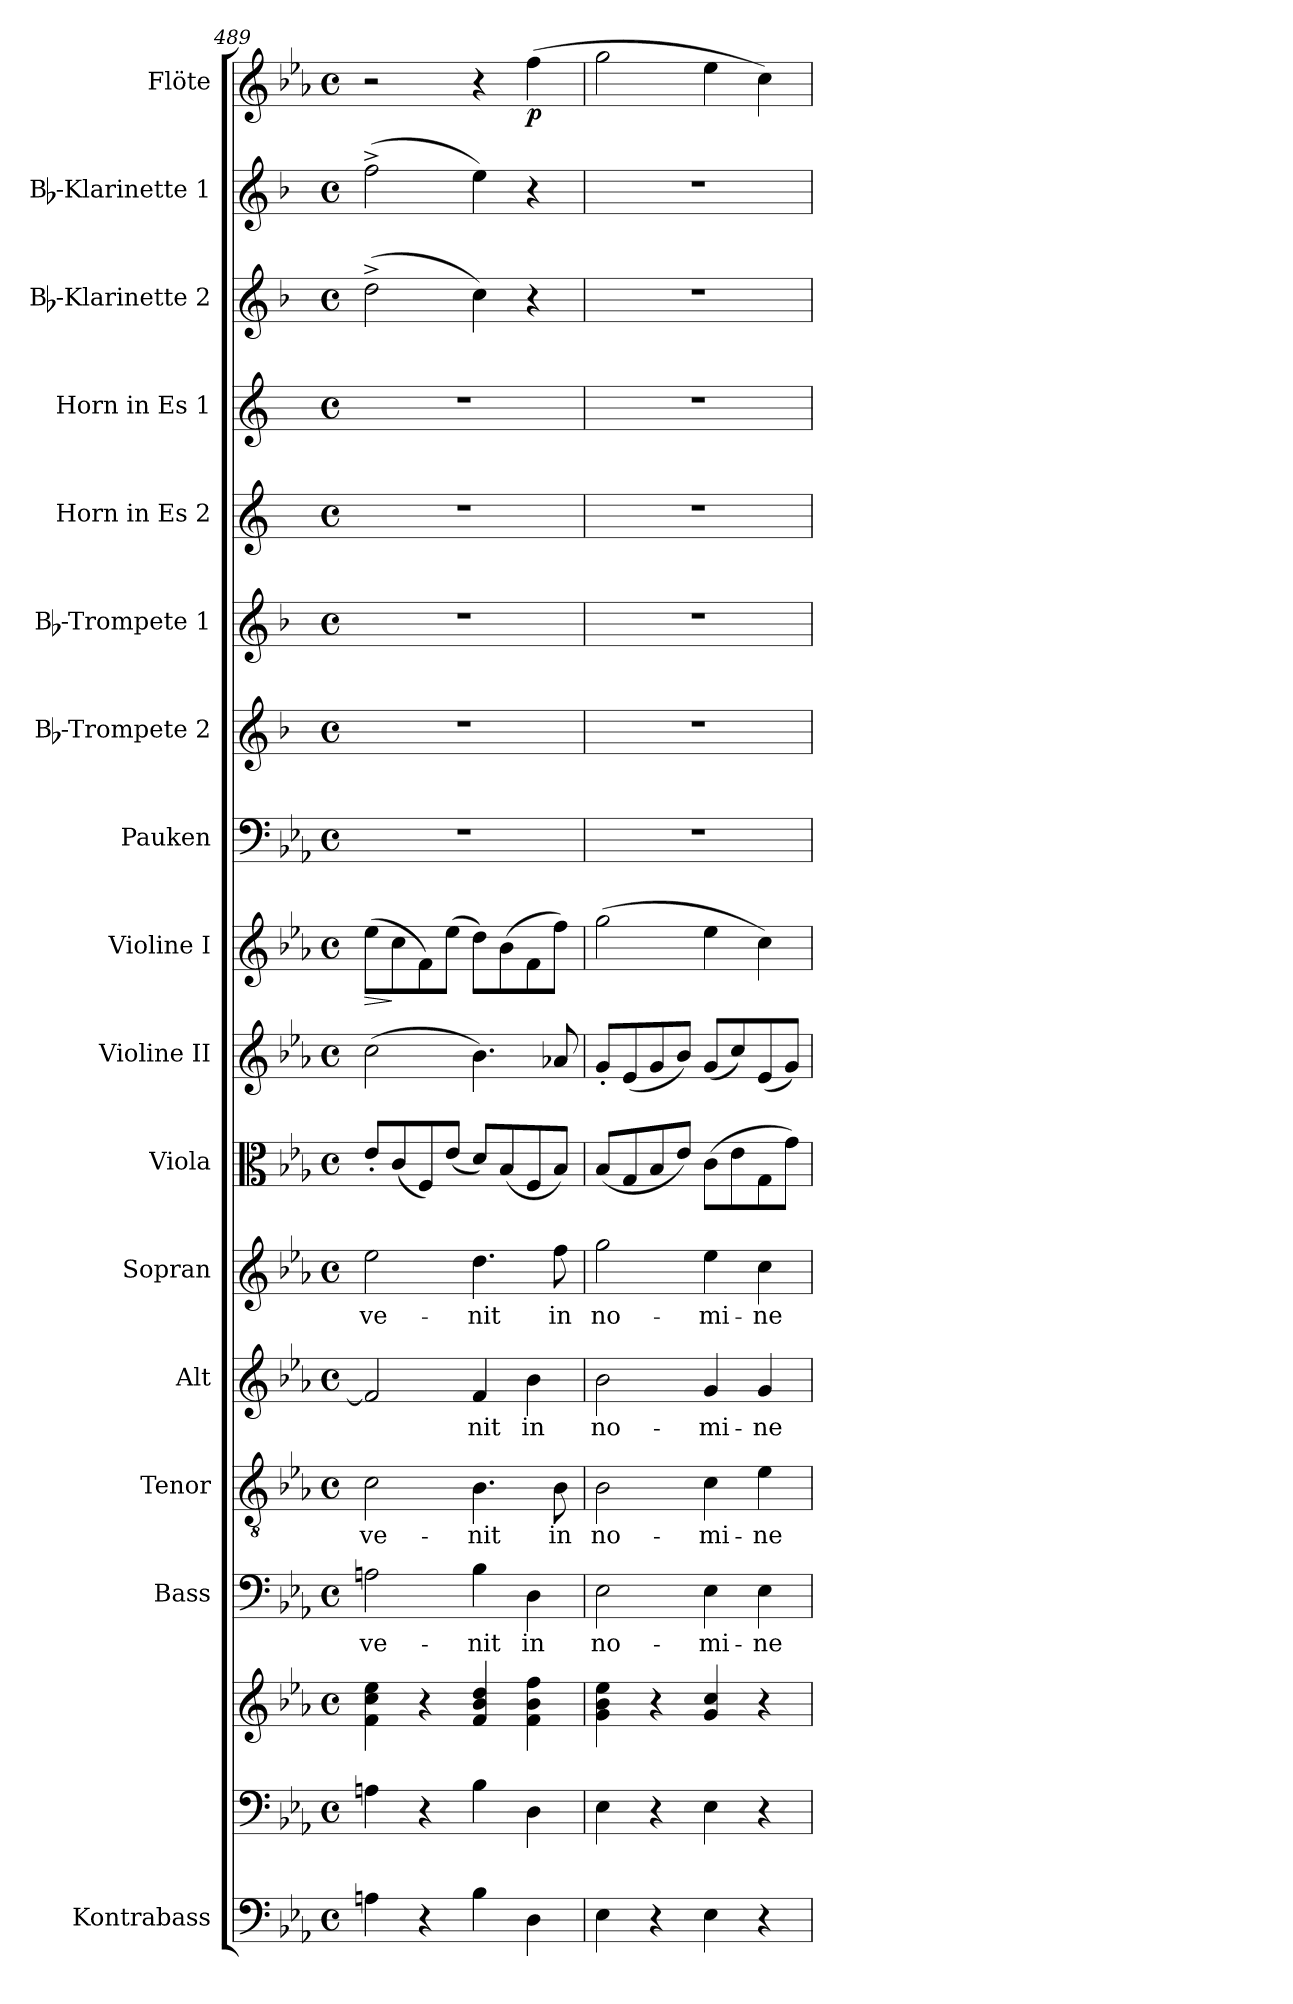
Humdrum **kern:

**kern	**kern	**kern	**kern	**text	**kern	**text	**kern	**text	**kern	**text	**kern	**kern	**kern	**dynam	**kern	**kern	**kern	**kern	**kern	**kern	**kern	**kern	**dynam
*part17	*part16	*part16	*part15	*part15	*part14	*part14	*part13	*part13	*part12	*part12	*part11	*part10	*part9	*part9	*part8	*part7	*part6	*part5	*part4	*part3	*part2	*part1	*part1
*staff18	*staff17	*staff16	*staff15	*staff15	*staff14	*staff14	*staff13	*staff13	*staff12	*staff12	*staff11	*staff10	*staff9	*staff9	*staff8	*staff7	*staff6	*staff5	*staff4	*staff3	*staff2	*staff1	*staff1
*I"Kontrabass	*	*	*I"Bass	*	*I"Tenor	*	*I"Alt	*	*I"Sopran	*	*I"Viola	*I"Violine II	*I"Violine I	*	*I"Pauken	*I"Bb-Trompete 2	*I"Bb-Trompete 1	*I"Horn in Es 2	*I"Horn in Es 1	*I"Bb-Klarinette 2	*I"Bb-Klarinette 1	*I"Flöte	*
*I'Kb.	*	*	*I'B.	*	*I'T.	*	*I'A.	*	*I'S.	*	*I'Vla.	*I'Vl. II	*I'Vl. I	*	*I'Pk.	*I'Bb Trp. 2	*I'Bb Trp. 1	*	*	*I'Bb Kl. 2	*I'Bb Kl. 1	*I'Fl.	*
*clefF4	*clefF4	*clefG2	*clefF4	*	*clefGv2	*	*clefG2	*	*clefG2	*	*clefC3	*clefG2	*clefG2	*	*clefF4	*clefG2	*clefG2	*clefG2	*clefG2	*clefG2	*clefG2	*clefG2	*
*ITrd7c12	*	*	*	*	*	*	*	*	*	*	*	*	*	*	*	*ITrd1c2	*ITrd1c2	*ITrd5c9	*ITrd5c9	*ITrd1c2	*ITrd1c2	*	*
*k[b-e-a-]	*k[b-e-a-]	*k[b-e-a-]	*k[b-e-a-]	*	*k[b-e-a-]	*	*k[b-e-a-]	*	*k[b-e-a-]	*	*k[b-e-a-]	*k[b-e-a-]	*k[b-e-a-]	*	*k[b-e-a-]	*k[b-e-a-]	*k[b-e-a-]	*k[b-e-a-]	*k[b-e-a-]	*k[b-e-a-]	*k[b-e-a-]	*k[b-e-a-]	*
*E-:	*E-:	*E-:	*E-:	*	*E-:	*	*E-:	*	*E-:	*	*E-:	*E-:	*E-:	*	*E-:	*E-:	*E-:	*E-:	*E-:	*E-:	*E-:	*E-:	*
*M4/4	*M4/4	*M4/4	*M4/4	*	*M4/4	*	*M4/4	*	*M4/4	*	*M4/4	*M4/4	*M4/4	*	*M4/4	*M4/4	*M4/4	*M4/4	*M4/4	*M4/4	*M4/4	*M4/4	*
*met(c)	*met(c)	*met(c)	*met(c)	*	*met(c)	*	*met(c)	*	*met(c)	*	*met(c)	*met(c)	*met(c)	*	*met(c)	*met(c)	*met(c)	*met(c)	*met(c)	*met(c)	*met(c)	*met(c)	*
=489	=489	=489	=489	=489	=489	=489	=489	=489	=489	=489	=489	=489	=489	=489	=489	=489	=489	=489	=489	=489	=489	=489	=489
!	!	!	!	!LO:LY:b	!	!LO:LY:b	!	!	!	!LO:LY:b	!	!	!	!LO:HP:b	!	!	!	!	!	!	!	!	!
4AAn\	4An\	4f\ 4cc\ 4ee-\	2An\	ve-	2c\	ve-	2f/]	.	2ee-\	ve-	8e-'</L	(>2cc\	(>8ee-\L	>	1r	1r	1r	1r	1r	(>2cc^>\	(>2ee-^>\	2r	.
.	.	.	.	.	.	.	.	.	.	.	(<8c/	.	8cc\	]	.	.	.	.	.	.	.	.	.
4r	4r	4r	.	.	.	.	.	.	.	.	8F/)	.	8f\)	.	.	.	.	.	.	.	.	.	.
.	.	.	.	.	.	.	.	.	.	.	(<8e-/J	.	(>8ee-\J	.	.	.	.	.	.	.	.	.	.
!	!	!	!	!LO:LY:b	!	!LO:LY:b	!	!LO:LY:b	!	!LO:LY:b	!	!	!	!	!	!	!	!	!	!	!	!	!
4BB-\	4B-\	4f/ 4b-/ 4dd/	4B-\	-nit	4.B-\	-nit	4f/	-nit	4.dd\	-nit	8d/L)	4.b-\)	8dd\L)	.	.	.	.	.	.	4b-\)	4dd\)	4r	.
.	.	.	.	.	.	.	.	.	.	.	(<8B-/	.	(>8b-\	.	.	.	.	.	.	.	.	.	.
!	!	!	!	!LO:LY:b	!	!	!	!LO:LY:b	!	!	!	!	!	!	!	!	!	!	!	!	!	!	!LO:DY:b
4DD\	4D\	4f\ 4b-\ 4ff\	4D\	in	.	.	4b-\	in	.	.	8F/	.	8f\	.	.	.	.	.	.	4r	4r	(>4ff\	p
!	!	!	!	!	!	!LO:LY:b	!	!	!	!LO:LY:b	!	!	!	!	!	!	!	!	!	!	!	!	!
.	.	.	.	.	8B-\	in	.	.	8ff\	in	8B-/J)	8a-X/	8ff\J)	.	.	.	.	.	.	.	.	.	.
=490	=490	=490	=490	=490	=490	=490	=490	=490	=490	=490	=490	=490	=490	=490	=490	=490	=490	=490	=490	=490	=490	=490	=490
!	!	!	!	!LO:LY:b	!	!LO:LY:b	!	!LO:LY:b	!	!LO:LY:b	!	!	!	!	!	!	!	!	!	!	!	!	!
4EE-\	4E-\	4g\ 4b-\ 4ee-\	2E-\	no-	2B-\	no-	2b-\	no-	2gg\	no-	(<8B-/L	8g'</L	(>2gg\	.	1r	1r	1r	1r	1r	1r	1r	2gg\	.
.	.	.	.	.	.	.	.	.	.	.	8G/	(<8e-/	.	.	.	.	.	.	.	.	.	.	.
4r	4r	4r	.	.	.	.	.	.	.	.	8B-/	8g/	.	.	.	.	.	.	.	.	.	.	.
.	.	.	.	.	.	.	.	.	.	.	8e-/J)	8b-/J)	.	.	.	.	.	.	.	.	.	.	.
!	!	!	!	!LO:LY:b	!	!LO:LY:b	!	!LO:LY:b	!	!LO:LY:b	!	!	!	!	!	!	!	!	!	!	!	!	!
4EE-\	4E-\	4g/ 4cc/	4E-\	-mi-	4c\	-mi-	4g/	-mi-	4ee-\	-mi-	(>8c\L	(<8g/L	4ee-\	.	.	.	.	.	.	.	.	4ee-\	.
.	.	.	.	.	.	.	.	.	.	.	8e-\	8cc/)	.	.	.	.	.	.	.	.	.	.	.
!	!	!	!	!LO:LY:b	!	!LO:LY:b	!	!LO:LY:b	!	!LO:LY:b	!	!	!	!	!	!	!	!	!	!	!	!	!
4r	4r	4r	4E-\	-ne	4e-\	-ne	4g/	-ne	4cc\	-ne	8G\	(<8e-/	4cc\)	.	.	.	.	.	.	.	.	4cc\)	.
.	.	.	.	.	.	.	.	.	.	.	8g\J)	8g/J)	.	.	.	.	.	.	.	.	.	.	.
=	=	=	=	=	=	=	=	=	=	=	=	=	=	=	=	=	=	=	=	=	=	=	=
*-	*-	*-	*-	*-	*-	*-	*-	*-	*-	*-	*-	*-	*-	*-	*-	*-	*-	*-	*-	*-	*-	*-	*-
